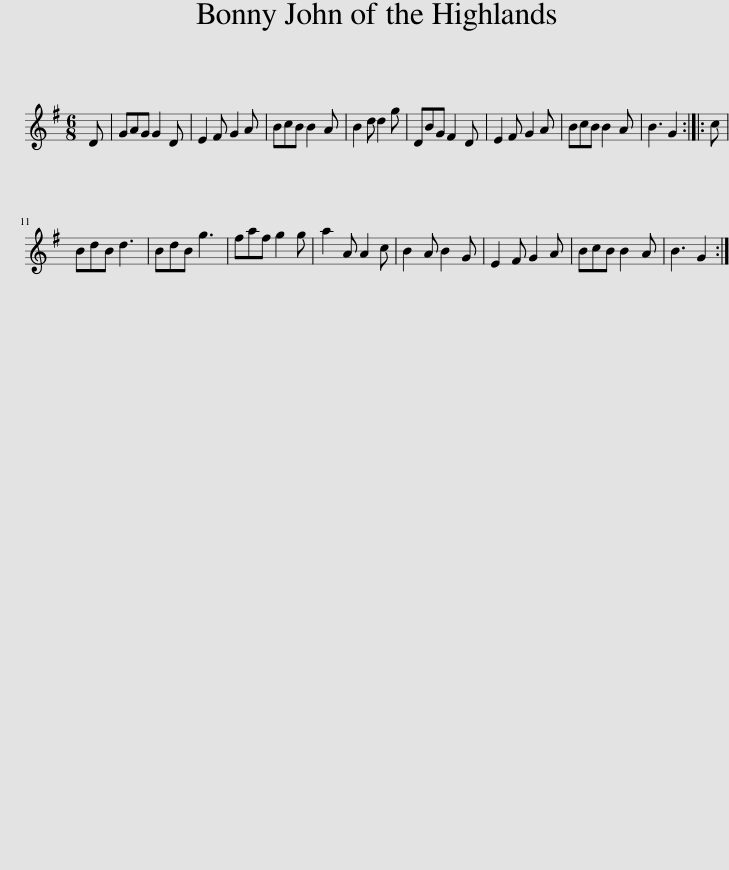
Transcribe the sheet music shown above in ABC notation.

X:1
L:1/8
M:6/8
I:linebreak $
K:G
V:1 treble
V:1
 D | GAG G2 D | E2 F G2 A | BcB B2 A | B2 d d2 g | %5
 DBG F2 D | E2 F G2 A | BcB B2 A | B3 G2 :: c |$ %10
 BdB d3 | BdB g3 | faf g2 g | a2 A A2 c | B2 A B2 G | %15
 E2 F G2 A | BcB B2 A | B3 G2 :| %18
